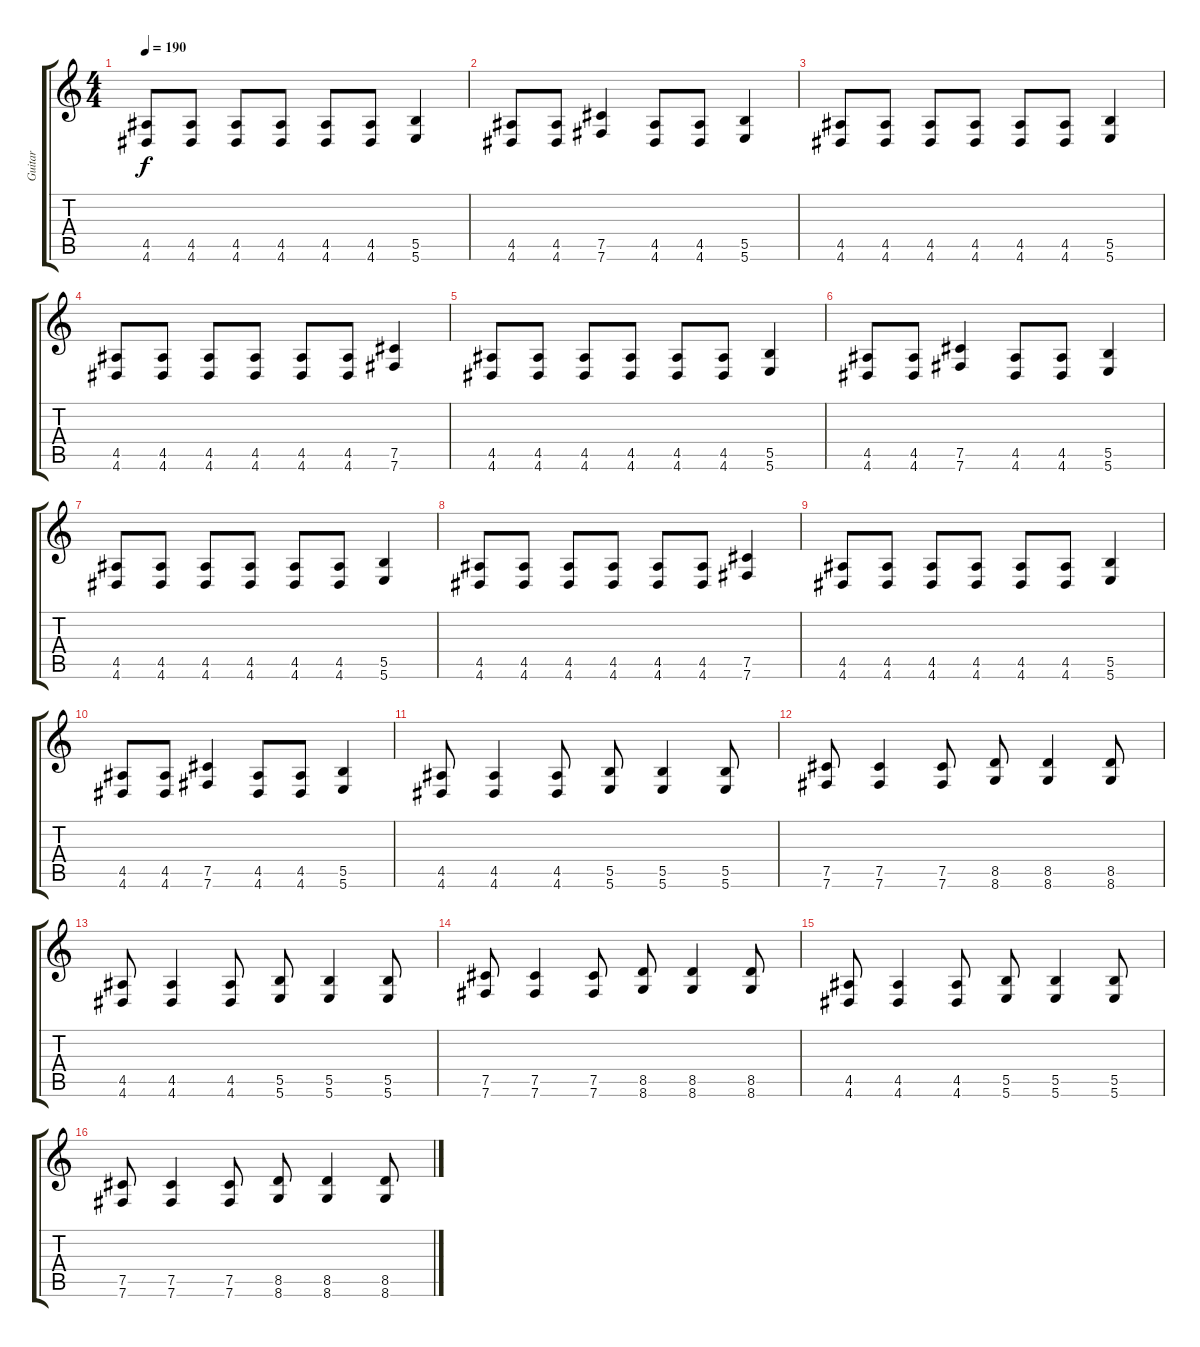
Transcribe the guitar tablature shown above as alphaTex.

\track ("Guitar" "Guitar") {instrument distortionguitar}
\staff {score tabs}
\tuning (Db4 Ab3 E3 B2 Gb2 B1) {hide}
\ts (4 4)
\tempo 190
\clef g2
\ks c
(4.5 4.6).8{dy f} (4.5 4.6).8 (4.5 4.6).8 (4.5 4.6).8 (4.5 4.6).8 (4.5 4.6).8 (5.5 5.6).4 |
(4.5 4.6).8 (4.5 4.6).8 (7.5 7.6).4 (4.5 4.6).8 (4.5 4.6).8 (5.5 5.6).4 |
(4.5 4.6).8 (4.5 4.6).8 (4.5 4.6).8 (4.5 4.6).8 (4.5 4.6).8 (4.5 4.6).8 (5.5 5.6).4 |
(4.5 4.6).8 (4.5 4.6).8 (4.5 4.6).8 (4.5 4.6).8 (4.5 4.6).8 (4.5 4.6).8 (7.5 7.6).4 |
(4.5 4.6).8 (4.5 4.6).8 (4.5 4.6).8 (4.5 4.6).8 (4.5 4.6).8 (4.5 4.6).8 (5.5 5.6).4 |
(4.5 4.6).8 (4.5 4.6).8 (7.5 7.6).4 (4.5 4.6).8 (4.5 4.6).8 (5.5 5.6).4 |
(4.5 4.6).8 (4.5 4.6).8 (4.5 4.6).8 (4.5 4.6).8 (4.5 4.6).8 (4.5 4.6).8 (5.5 5.6).4 |
(4.5 4.6).8 (4.5 4.6).8 (4.5 4.6).8 (4.5 4.6).8 (4.5 4.6).8 (4.5 4.6).8 (7.5 7.6).4 |
(4.5 4.6).8 (4.5 4.6).8 (4.5 4.6).8 (4.5 4.6).8 (4.5 4.6).8 (4.5 4.6).8 (5.5 5.6).4 |
(4.5 4.6).8 (4.5 4.6).8 (7.5 7.6).4 (4.5 4.6).8 (4.5 4.6).8 (5.5 5.6).4 |
(4.5 4.6).8 (4.5 4.6).4 (4.5 4.6).8 (5.5 5.6).8 (5.5 5.6).4 (5.5 5.6).8 |
(7.5 7.6).8 (7.5 7.6).4 (7.5 7.6).8 (8.5 8.6).8 (8.5 8.6).4 (8.5 8.6).8 |
(4.5 4.6).8 (4.5 4.6).4 (4.5 4.6).8 (5.5 5.6).8 (5.5 5.6).4 (5.5 5.6).8 |
(7.5 7.6).8 (7.5 7.6).4 (7.5 7.6).8 (8.5 8.6).8 (8.5 8.6).4 (8.5 8.6).8 |
(4.5 4.6).8 (4.5 4.6).4 (4.5 4.6).8 (5.5 5.6).8 (5.5 5.6).4 (5.5 5.6).8 |
(7.5 7.6).8 (7.5 7.6).4 (7.5 7.6).8 (8.5 8.6).8 (8.5 8.6).4 (8.5 8.6).8
